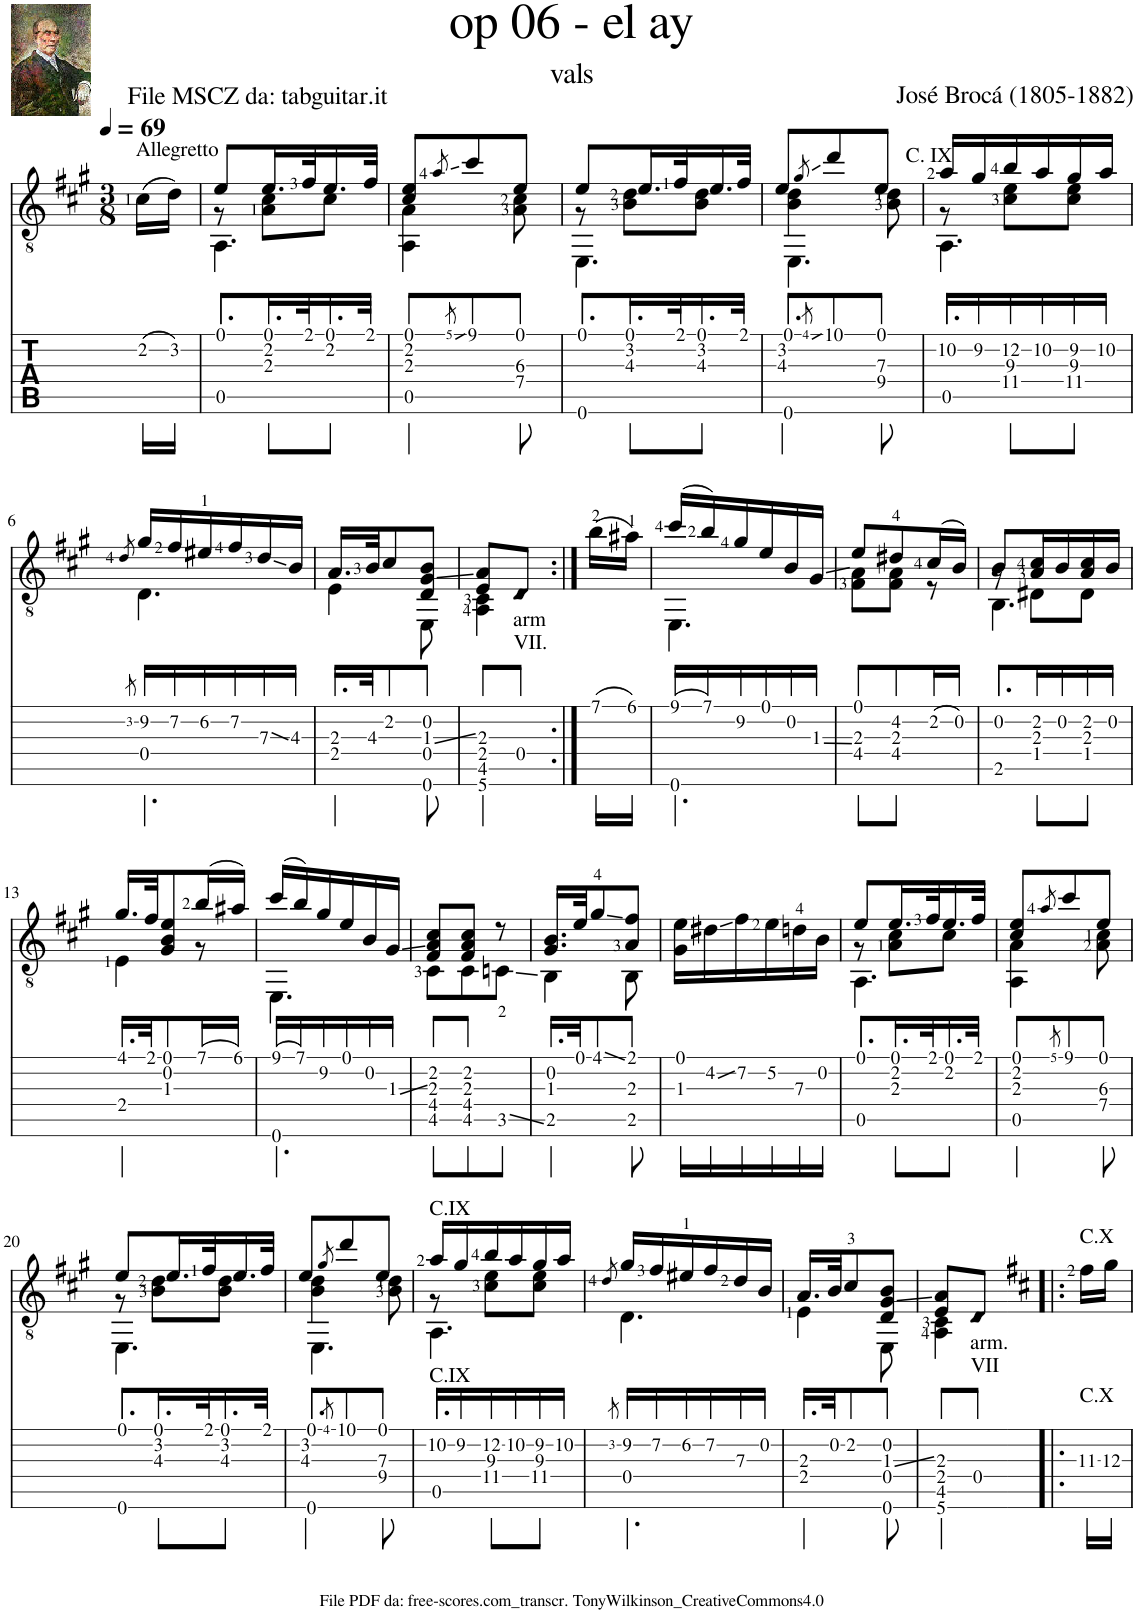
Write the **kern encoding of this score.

**kern	**kern
*part2	*part1
*staff2	*staff1
*I"Chitarra classica (Intavolatura)	*I"Guitar
*stria6	*
*	*clefGv2
*k[f#c#g#]	*k[f#c#g#]
*M3/8	*M3/8
*MM69	*MM69
=	=
!	!LO:TX:a:t=Allegretto
(16c#\LL	(16c#\LL
16d\JJ)	16d\JJ)
=1	=1
*^	*^
*	*^	*	*^
8e/L	8r	4.AA/	8e/L	8r	4.AA\
16.e/L	8A\ 8c#\L	.	16.e/L	8A\ 8c#\L	.
32f#/K	.	.	32f#/K	.	.
16.e/	8c#\J	.	16.e/	8c#\J	.
32f#/JJk	.	.	32f#/JJk	.	.
*	*v	*v	*	*	*
*	*	*	*v	*v
=2	=2	=2	=2
8c#/ 8e/L	4AA\ 4A\	8c#/ 8e/L	4AA\ 4A\
8qa/	.	8qa/	.
8cc#/	.	8cc#/	.
8e/J	8A\ 8c#\	8e/J	8A\ 8c#\
=3	=3	=3	=3
*	*^	*	*^
8e/L	8r	4.EE/	8e/L	8r	4.EE\
16.e/L	8B\ 8d\L	.	16.e/L	8B\ 8d\L	.
32f#/K	.	.	32f#/K	.	.
16.e/	8B\ 8d\J	.	16.e/	8B\ 8d\J	.
32f#/JJk	.	.	32f#/JJk	.	.
=4	=4	=4	=4	=4	=4
8e/L	4B\ 4d\	4.EE/	8e/L	4B\ 4d\	4.EE\
8qg#/	.	.	8qg#/	.	.
8dd/	.	.	8dd/	.	.
8e/J	8B\ 8d\	.	8e/J	8B\ 8d\	.
=5	=5	=5	=5	=5	=5
!	!	!	!LO:TX:a:t=C. IX	!	!
16a/LL	8r	4.AA/	16a/LL	8r	4.AA\
16g#/	.	.	16g#/	.	.
16b/	8c#\ 8e\L	.	16b/	8c#\ 8e\L	.
16a/	.	.	16a/	.	.
16g#/	8c#\ 8e\J	.	16g#/	8c#\ 8e\J	.
16a/JJ	.	.	16a/JJ	.	.
*v	*v	*v	*	*	*
*	*v	*v	*v
!!LO:LB:g=z
=6	=6
8qd/	8qd/
*^	*^
16g#/LL	4.D\	16g#/LL	4.D\
16f#/	.	16f#/	.
16e#X/	.	16e#X/	.
16f#/	.	16f#/	.
16d/	.	16d/	.
16B/JJ	.	16B/JJ	.
=7	=7	=7	=7
16.A/LL	4E\	16.A/LL	4E\
32B/JK	.	32B/JK	.
8c#/	.	8c#/	.
8D/ 8G#/ 8B/J	8EE\	8D/ 8G#/ 8B/J	8EE\
=8	=8	=8	=8
8E/ 8A/L	4AA\ 4C#\	8E/ 8A/L	4AA\ 4C#\
!LO:TX:a:t=arm	!	!	!
!LO:TX:a:t=VII.	!	!	!
!LO:N:head=diamond	!	!LO:N:head=diamond	!
8D/J	.	8D/J	.
*v	*v	*	*
*	*v	*v
=9:|!	=9:|!
(16b\LL	(16b\LL
16a#X\JJ)	16a#X\JJ)
=10	=10
*^	*^
(16cc#/LL	4.EE\	(16cc#/LL	4.EE\
16b/)	.	16b/)	.
16g#/	.	16g#/	.
16e/	.	16e/	.
16B/	.	16B/	.
16G#/JJ	.	16G#/JJ	.
=11	=11	=11	=11
8e/L	8F#\ 8A\L	8e/L	8F#\ 8A\L
8d#X/	8F#\ 8A\J	8d#X/	8F#\ 8A\J
(16c#/L	8r	(16c#/L	8r
16B/JJ)	.	16B/JJ)	.
=12	=12	=12	=12
*	*^	*	*^
8B/L	8r	4.BB/	8B/L	8r	4.BB\
16A/ 16c#/L	8D#X\L	.	16A/ 16c#/L	8D#X\L	.
16B/	.	.	16B/	.	.
16A/ 16c#/	8D#\J	.	16A/ 16c#/	8D#\J	.
16B/JJ	.	.	16B/JJ	.	.
*	*v	*v	*	*	*
*	*	*	*v	*v
!!LO:LB:g=z
=13	=13	=13	=13
16.g#/LL	4E\	16.g#/LL	4E\
32f#/JK	.	32f#/JK	.
8G#/ 8B/ 8e/	.	8G#/ 8B/ 8e/	.
(16b/L	8r	(16b/L	8r
16a#X/JJ)	.	16a#X/JJ)	.
=14	=14	=14	=14
(16cc#/LL	4.EE\	(16cc#/LL	4.EE\
16b/)	.	16b/)	.
16g#/	.	16g#/	.
16e/	.	16e/	.
16B/	.	16B/	.
16G#/JJ	.	16G#/JJ	.
=15	=15	=15	=15
8F#/ 8A/ 8c#/L	8C#\L	8F#/ 8A/ 8c#/L	8C#\L
8F#/ 8A/ 8c#/J	8C#\	8F#/ 8A/ 8c#/J	8C#\
8r	8Cn\J	8r	8Cn\J
=16	=16	=16	=16
16.G#/ 16.B/LL	4BB\	16.G#/ 16.B/LL	4BB\
32e/JK	.	32e/JK	.
8g#/	.	8g#/	.
8A/ 8f#/J	8BB\	8A/ 8f#/J	8BB\
*v	*v	*	*
*	*v	*v
=17	=17
16G#\ 16e\LL	16G#\ 16e\LL
16d#X\	16d#X\
16f#\	16f#\
16e\	16e\
16dn\	16dn\
16B\JJ	16B\JJ
=18	=18
*^	*^
*	*^	*	*^
8e/L	8r	4.AA/	8e/L	8r	4.AA\
16.e/L	8A\ 8c#\L	.	16.e/L	8A\ 8c#\L	.
32f#/K	.	.	32f#/K	.	.
16.e/	8c#\J	.	16.e/	8c#\J	.
32f#/JJk	.	.	32f#/JJk	.	.
*	*v	*v	*	*	*
*	*	*	*v	*v
=19	=19	=19	=19
8c#/ 8e/L	4AA\ 4A\	8c#/ 8e/L	4AA\ 4A\
8qa/	.	8qa/	.
8cc#/	.	8cc#/	.
8e/J	8A\ 8c#\	8e/J	8A\ 8c#\
!!LO:LB:g=z
=20	=20	=20	=20
*	*^	*	*^
8e/L	8r	4.EE/	8e/L	8r	4.EE\
16.e/L	8B\ 8d\L	.	16.e/L	8B\ 8d\L	.
32f#/K	.	.	32f#/K	.	.
16.e/	8B\ 8d\J	.	16.e/	8B\ 8d\J	.
32f#/JJk	.	.	32f#/JJk	.	.
=21	=21	=21	=21	=21	=21
8e/L	4B\ 4d\	4.EE/	8e/L	4B\ 4d\	4.EE\
8qg#/	.	.	8qg#/	.	.
8dd/	.	.	8dd/	.	.
8e/J	8B\ 8d\	.	8e/J	8B\ 8d\	.
=22	=22	=22	=22	=22	=22
!	!	!	!LO:TX:a:t=C.IX	!	!
!LO:TX:a:t=C.IX	!	!	!	!	!
16a/LL	8r	4.AA/	16a/LL	8r	4.AA\
16g#/	.	.	16g#/	.	.
16b/	8c#\ 8e\L	.	16b/	8c#\ 8e\L	.
16a/	.	.	16a/	.	.
16g#/	8c#\ 8e\J	.	16g#/	8c#\ 8e\J	.
16a/JJ	.	.	16a/JJ	.	.
*v	*v	*v	*	*	*
*	*v	*v	*v
=23	=23
8qd/	8qd/
*^	*^
16g#/LL	4.D\	16g#/LL	4.D\
16f#/	.	16f#/	.
16e#X/	.	16e#X/	.
16f#/	.	16f#/	.
16d/	.	16d/	.
16B/JJ	.	16B/JJ	.
=24	=24	=24	=24
16.A/LL	4E\	16.A/LL	4E\
32B/JK	.	32B/JK	.
8c#/	.	8c#/	.
8D/ 8G#/ 8B/J	8EE\	8D/ 8G#/ 8B/J	8EE\
=25	=25	=25	=25
8E/ 8A/L	4AA\ 4C#\	8E/ 8A/L	4AA\ 4C#\
!LO:TX:a:t=arm.	!	!	!
!LO:TX:a:t=VII	!	!	!
!LO:N:head=diamond	!	!LO:N:head=diamond	!
8D/J	.	8D/J	.
*v	*v	*	*
*	*v	*v
=26!|:	=26!|:
*k[f#c#]	*k[f#c#]
!	!LO:TX:a:t=C.X
!LO:TX:a:t=C.X	!
16f#\LL	16f#\LL
16g\JJ	16g\JJ
=	=
*-	*-
